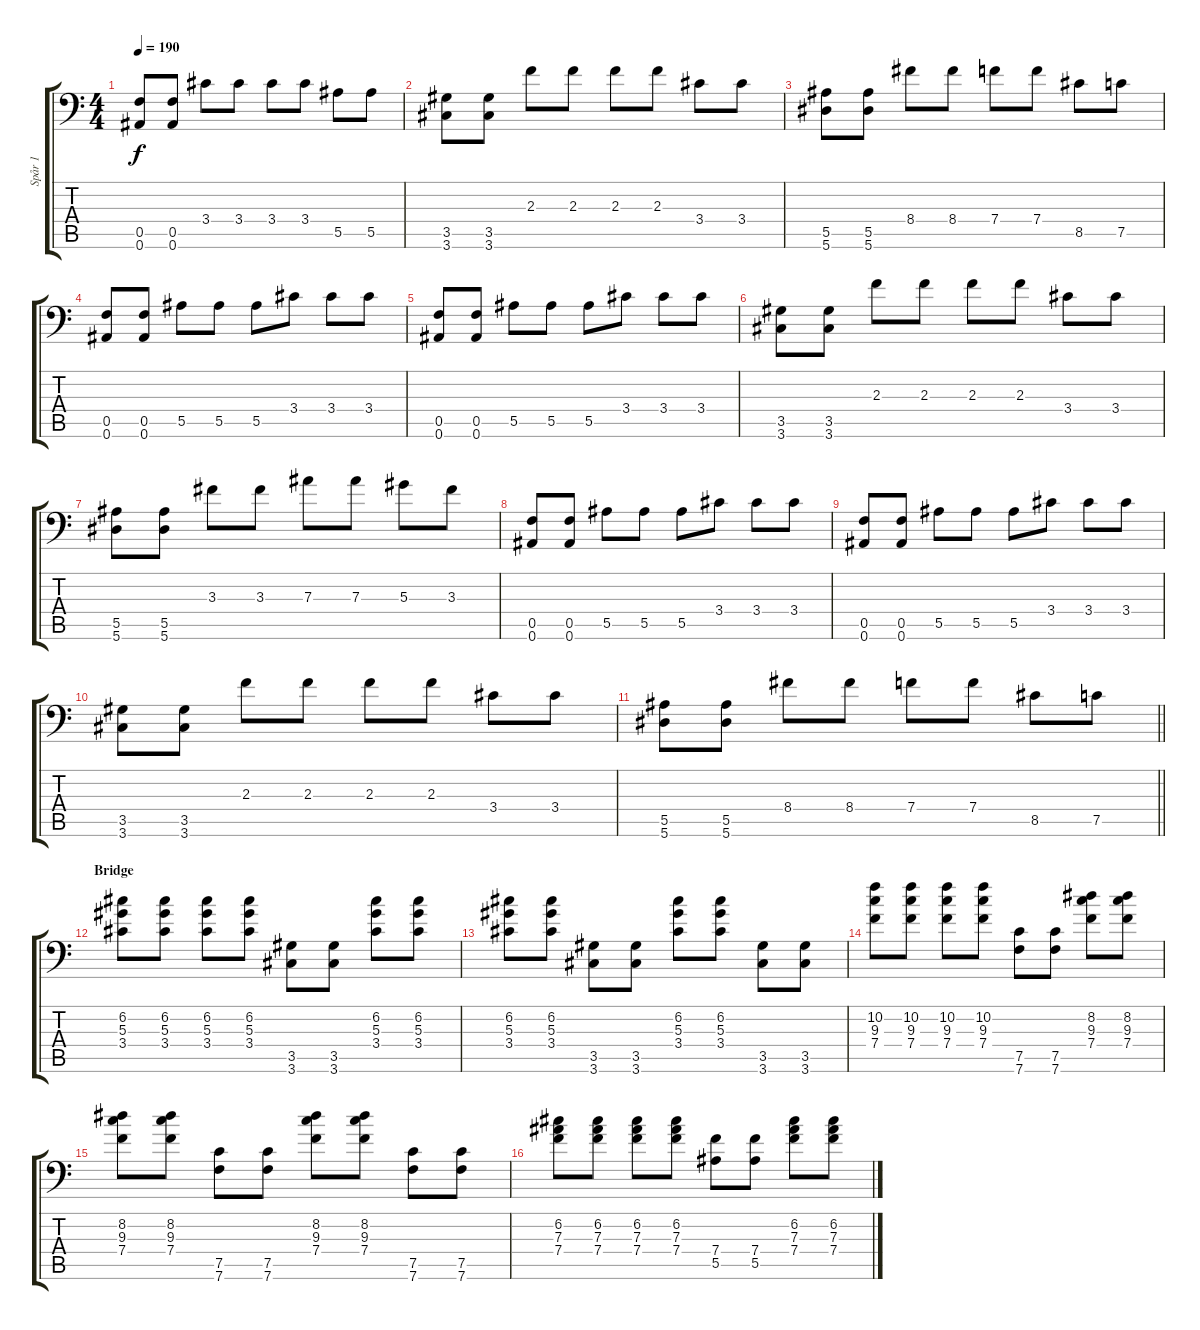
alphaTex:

\track ("Spår 1" "Spår 1") {instrument distortionguitar}
\staff {score tabs}
\tuning (C4 G3 Eb3 Bb2 F2 Bb1) {hide}
\ts (4 4)
\tempo 190
\clef f4
\ks c
(0.5 0.6).8{dy f} (0.5 0.6).8 3.4.8 3.4.8 3.4.8 3.4.8 5.5.8 5.5.8 |
(3.5 3.6).8 (3.5 3.6).8 2.3.8 2.3.8 2.3.8 2.3.8 3.4.8 3.4.8 |
(5.5 5.6).8 (5.5 5.6).8 8.4.8 8.4.8 7.4.8 7.4.8 8.5.8 7.5.8 |
(0.5 0.6).8 (0.5 0.6).8 5.5.8 5.5.8 5.5.8 3.4.8 3.4.8 3.4.8 |
(0.5 0.6).8 (0.5 0.6).8 5.5.8 5.5.8 5.5.8 3.4.8 3.4.8 3.4.8 |
(3.5 3.6).8 (3.5 3.6).8 2.3.8 2.3.8 2.3.8 2.3.8 3.4.8 3.4.8 |
(5.5 5.6).8 (5.5 5.6).8 3.3.8 3.3.8 7.3.8 7.3.8 5.3.8 3.3.8 |
(0.5 0.6).8 (0.5 0.6).8 5.5.8 5.5.8 5.5.8 3.4.8 3.4.8 3.4.8 |
(0.5 0.6).8 (0.5 0.6).8 5.5.8 5.5.8 5.5.8 3.4.8 3.4.8 3.4.8 |
(3.5 3.6).8 (3.5 3.6).8 2.3.8 2.3.8 2.3.8 2.3.8 3.4.8 3.4.8 |
\barLineRight lightlight
(5.5 5.6).8 (5.5 5.6).8 8.4.8 8.4.8 7.4.8 7.4.8 8.5.8 7.5.8 |
\section ("" "Bridge")
(6.2 5.3 3.4).8 (6.2 5.3 3.4).8 (6.2 5.3 3.4).8 (6.2 5.3 3.4).8 (3.5 3.6).8 (3.5 3.6).8 (6.2 5.3 3.4).8 (6.2 5.3 3.4).8 |
(6.2 5.3 3.4).8 (6.2 5.3 3.4).8 (3.5 3.6).8 (3.5 3.6).8 (6.2 5.3 3.4).8 (6.2 5.3 3.4).8 (3.5 3.6).8 (3.5 3.6).8 |
(10.2 9.3 7.4).8 (10.2 9.3 7.4).8 (10.2 9.3 7.4).8 (10.2 9.3 7.4).8 (7.5 7.6).8 (7.5 7.6).8 (8.2 9.3 7.4).8 (8.2 9.3 7.4).8 |
(8.2 9.3 7.4).8 (8.2 9.3 7.4).8 (7.5 7.6).8 (7.5 7.6).8 (8.2 9.3 7.4).8 (8.2 9.3 7.4).8 (7.5 7.6).8 (7.5 7.6).8 |
(6.2 7.3 7.4).8 (6.2 7.3 7.4).8 (6.2 7.3 7.4).8 (6.2 7.3 7.4).8 (7.4 5.5).8 (7.4 5.5).8 (6.2 7.3 7.4).8 (6.2 7.3 7.4).8
